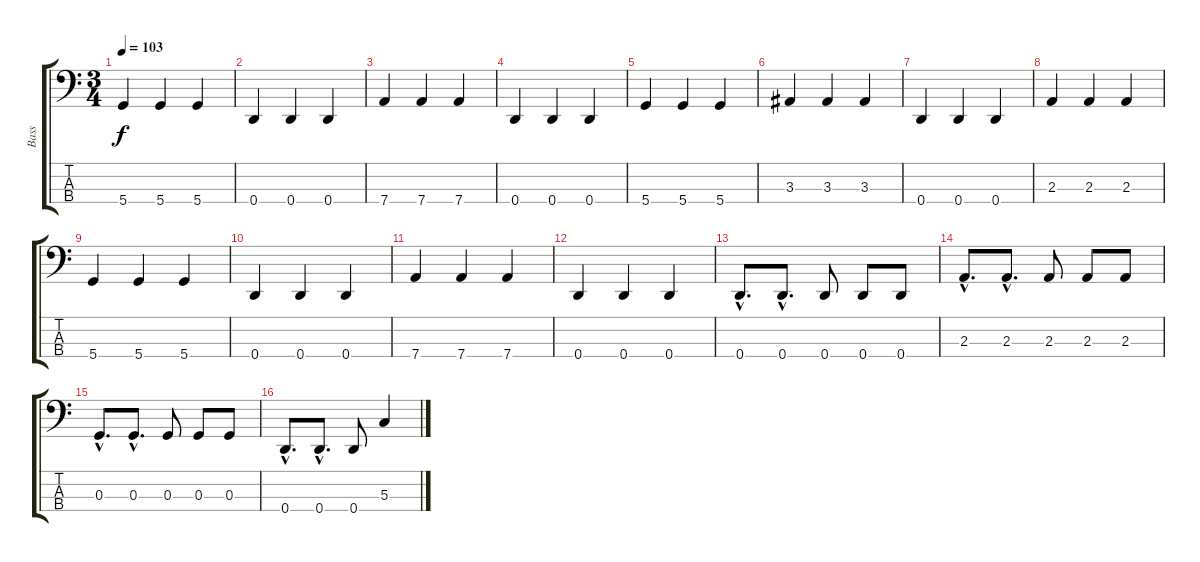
\track ("Bass" "Bass") {instrument electricbasspick}
\staff {score tabs}
\tuning (F2 C2 G1 D1) {hide}
\ts (3 4)
\tempo 103
\clef f4
\ks c
5.4.4{dy f} 5.4.4 5.4.4 |
0.4.4 0.4.4 0.4.4 |
7.4.4 7.4.4 7.4.4 |
0.4.4 0.4.4 0.4.4 |
5.4.4 5.4.4 5.4.4 |
3.3.4 3.3.4 3.3.4 |
0.4.4 0.4.4 0.4.4 |
2.3.4 2.3.4 2.3.4 |
5.4.4 5.4.4 5.4.4 |
0.4.4 0.4.4 0.4.4 |
7.4.4 7.4.4 7.4.4 |
0.4.4 0.4.4 0.4.4 |
0.4{hac}.8{d} 0.4{hac}.8{d} 0.4.8 0.4.8 0.4.8 |
2.3{hac}.8{d} 2.3{hac}.8{d} 2.3.8 2.3.8 2.3.8 |
0.3{hac}.8{d} 0.3{hac}.8{d} 0.3.8 0.3.8 0.3.8 |
0.4{hac}.8{d} 0.4{hac}.8{d} 0.4.8 5.3.4
